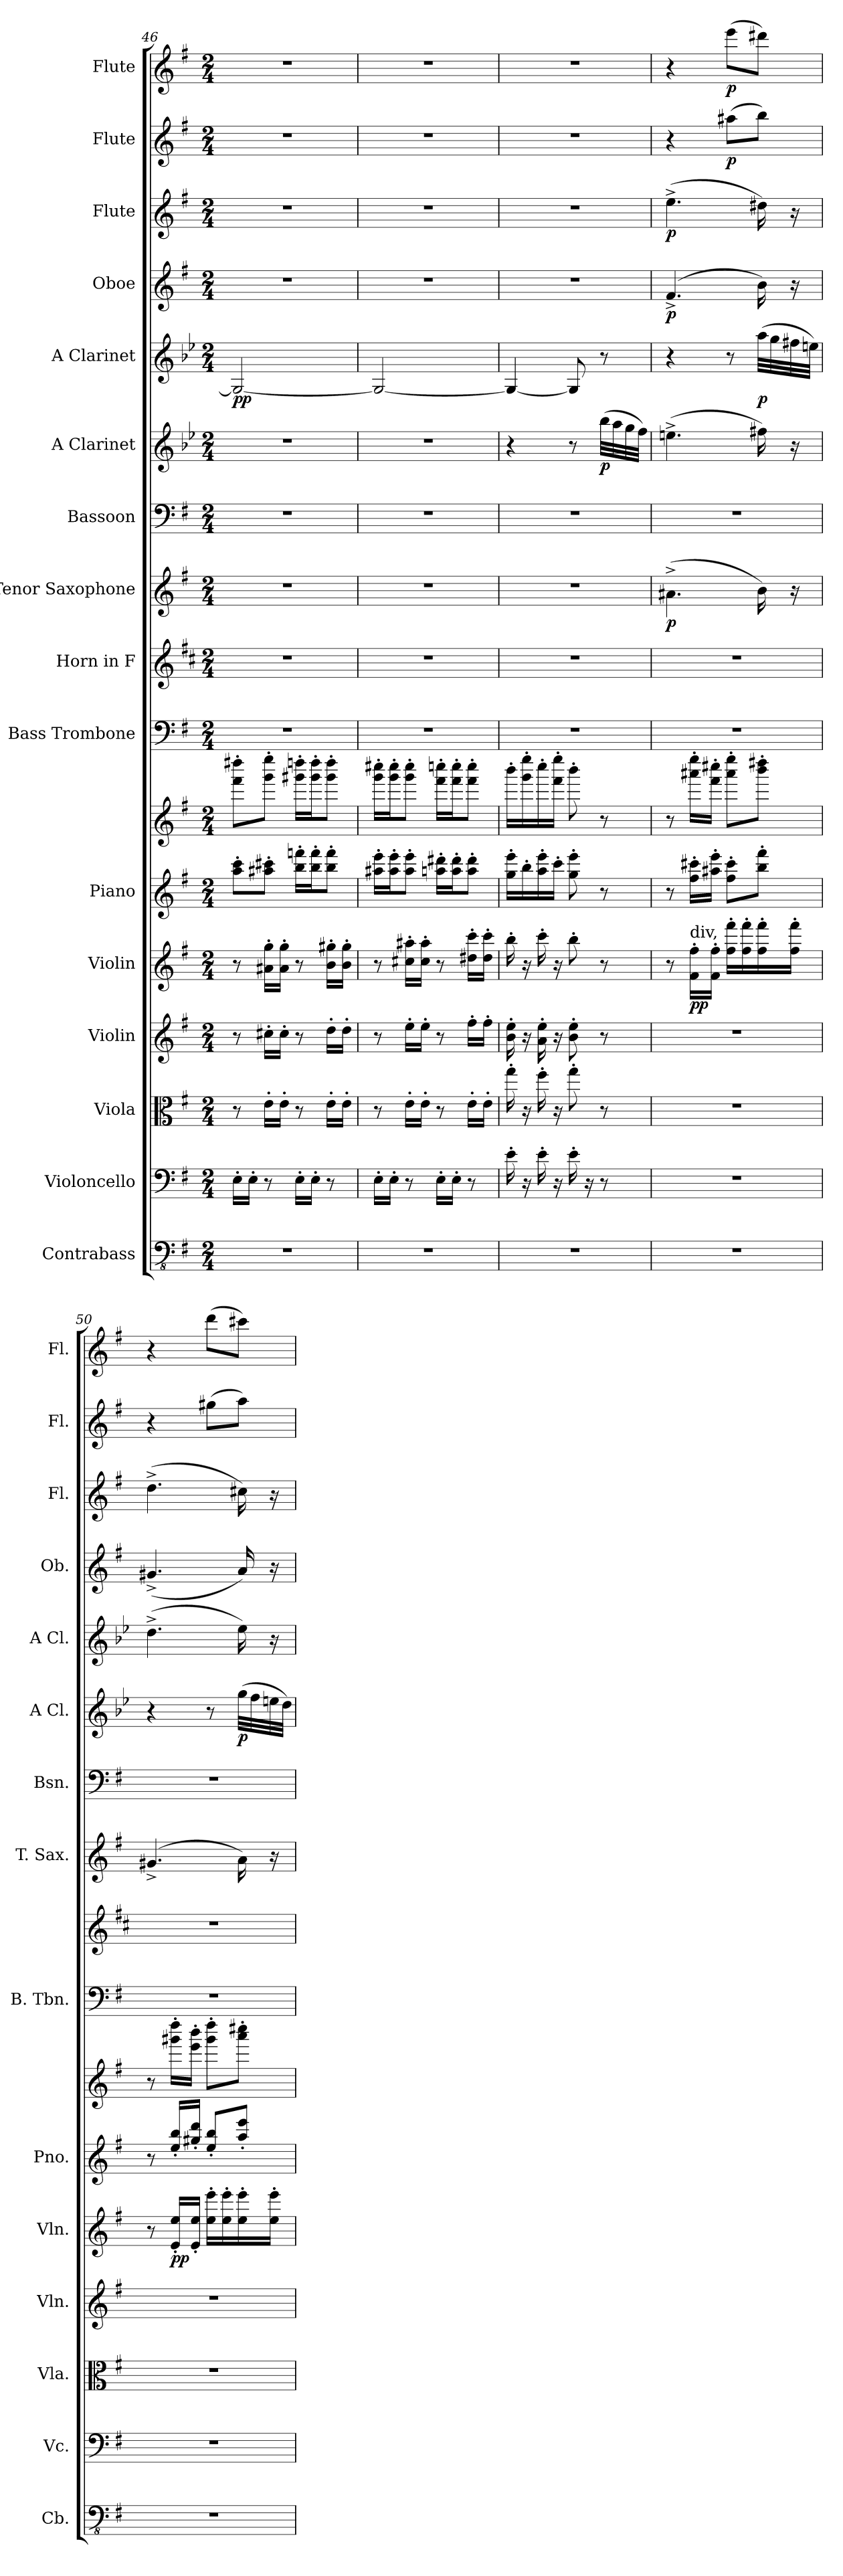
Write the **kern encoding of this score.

**kern	**kern	**kern	**kern	**kern	**dynam	**kern	**kern	**kern	**kern	**kern	**dynam	**kern	**kern	**dynam	**kern	**dynam	**kern	**dynam	**kern	**dynam	**kern	**dynam	**kern	**dynam
*part16	*part15	*part14	*part13	*part12	*part12	*part11	*part11	*part10	*part9	*part8	*part8	*part7	*part6	*part6	*part5	*part5	*part4	*part4	*part3	*part3	*part2	*part2	*part1	*part1
*staff17	*staff16	*staff15	*staff14	*staff13	*staff13	*staff12	*staff11	*staff10	*staff9	*staff8	*staff8	*staff7	*staff6	*staff6	*staff5	*staff5	*staff4	*staff4	*staff3	*staff3	*staff2	*staff2	*staff1	*staff1
*I"Contrabass	*I"Violoncello	*I"Viola	*I"Violin	*I"Violin	*	*I"Piano	*	*I"Bass Trombone	*I"Horn in F	*I"Tenor Saxophone	*	*I"Bassoon	*I"A Clarinet	*	*I"A Clarinet	*	*I"Oboe	*	*I"Flute	*	*I"Flute	*	*I"Flute	*
*I'Cb.	*I'Vc.	*I'Vla.	*I'Vln.	*I'Vln.	*	*I'Pno.	*	*I'B. Tbn.	*	*I'T. Sax.	*	*I'Bsn.	*I'A Cl.	*	*I'A Cl.	*	*I'Ob.	*	*I'Fl.	*	*I'Fl.	*	*I'Fl.	*
*clefFv4	*clefF4	*clefC3	*clefG2	*clefG2	*	*clefG2	*clefG2	*clefF4	*clefG2	*clefG2	*	*clefF4	*clefG2	*	*clefG2	*	*clefG2	*	*clefG2	*	*clefG2	*	*clefG2	*
*ITrd7c12	*	*	*	*	*	*	*	*	*ITrd4c7	*ITrd8c14	*	*	*ITrd2c3	*	*ITrd2c3	*	*	*	*	*	*	*	*	*
*k[f#]	*k[f#]	*k[f#]	*k[f#]	*k[f#]	*	*k[f#]	*k[f#]	*k[f#]	*k[f#]	*k[f#]	*	*k[f#]	*k[f#]	*	*k[f#]	*	*k[f#]	*	*k[f#]	*	*k[f#]	*	*k[f#]	*
*M2/4	*M2/4	*M2/4	*M2/4	*M2/4	*	*M2/4	*M2/4	*M2/4	*M2/4	*M2/4	*	*M2/4	*M2/4	*	*M2/4	*	*M2/4	*	*M2/4	*	*M2/4	*	*M2/4	*
=46	=46	=46	=46	=46	=46	=46	=46	=46	=46	=46	=46	=46	=46	=46	=46	=46	=46	=46	=46	=46	=46	=46	=46	=46
!	!	!	!	!	!	!	!	!	!	!	!	!	!	!	!	!LO:DY:b	!	!	!	!	!	!	!	!
2r	16E'\LL	8r	8r	8r	.	8aa\' 8ccc\'L	8fff#\' 8dddd#X\'L	2r	2r	2r	.	2r	2r	.	2E/_	pp	2r	.	2r	.	2r	.	2r	.
.	16E'\JJ	.	.	.	.	.	.	.	.	.	.	.	.	.	.	.	.	.	.	.	.	.	.	.
.	8r	16e'\LL	16cc#X'\LL	16a#X\' 16gg\'LL	.	8aa#X\' 8ccc#X\'J	8ggg\' 8eeee\'J	.	.	.	.	.	.	.	.	.	.	.	.	.	.	.	.	.
.	.	16e'\JJ	16cc#'\JJ	16a#\' 16gg\'JJ	.	.	.	.	.	.	.	.	.	.	.	.	.	.	.	.	.	.	.	.
.	16E'\LL	8r	8r	8r	.	16bb\' 16fffn\'LL	16ggg#X\' 16ddddn\'LL	.	.	.	.	.	.	.	.	.	.	.	.	.	.	.	.	.
.	16E'\JJ	.	.	.	.	16bb\' 16fff\'J	16ggg#\' 16dddd\'J	.	.	.	.	.	.	.	.	.	.	.	.	.	.	.	.	.
.	8r	16e'\LL	16dd'\LL	16b\' 16gg#X\'LL	.	8bb\' 8fff\'J	8ggg#\' 8dddd\'J	.	.	.	.	.	.	.	.	.	.	.	.	.	.	.	.	.
.	.	16e'\JJ	16dd'\JJ	16b\' 16gg#\'JJ	.	.	.	.	.	.	.	.	.	.	.	.	.	.	.	.	.	.	.	.
=47	=47	=47	=47	=47	=47	=47	=47	=47	=47	=47	=47	=47	=47	=47	=47	=47	=47	=47	=47	=47	=47	=47	=47	=47
2r	16E'\LL	8r	8r	8r	.	16aa#X\' 16eee\'LL	16ggg\' 16cccc#X\'LL	2r	2r	2r	.	2r	2r	.	2E/_	.	2r	.	2r	.	2r	.	2r	.
.	16E'\JJ	.	.	.	.	16aa#\' 16eee\'J	16ggg\' 16cccc#\'J	.	.	.	.	.	.	.	.	.	.	.	.	.	.	.	.	.
.	8r	16e'\LL	16ee'\LL	16cc#X\' 16aa#X\'LL	.	8aa#\' 8eee\'J	8ggg\' 8cccc#\'J	.	.	.	.	.	.	.	.	.	.	.	.	.	.	.	.	.
.	.	16e'\JJ	16ee'\JJ	16cc#\' 16aa#\'JJ	.	.	.	.	.	.	.	.	.	.	.	.	.	.	.	.	.	.	.	.
.	16E'\LL	8r	8r	8r	.	16aan\' 16ddd#X\'LL	16fff#\' 16ccccn\'LL	.	.	.	.	.	.	.	.	.	.	.	.	.	.	.	.	.
.	16E'\JJ	.	.	.	.	16aa\' 16ddd#\'J	16fff#\' 16cccc\'J	.	.	.	.	.	.	.	.	.	.	.	.	.	.	.	.	.
.	8r	16e'\LL	16ff#'\LL	16dd#X\' 16ccc\'LL	.	8aa\' 8ddd#\'J	8fff#\' 8cccc\'J	.	.	.	.	.	.	.	.	.	.	.	.	.	.	.	.	.
.	.	16e'\JJ	16ff#'\JJ	16dd#\' 16ccc\'JJ	.	.	.	.	.	.	.	.	.	.	.	.	.	.	.	.	.	.	.	.
!!LO:PB:g=z
=48	=48	=48	=48	=48	=48	=48	=48	=48	=48	=48	=48	=48	=48	=48	=48	=48	=48	=48	=48	=48	=48	=48	=48	=48
2r	16e'\	16gg'\	16b\' 16ee\'	16bb'\	.	16gg\' 16eee\'LL	16bbb'\LL	2r	2r	2r	.	2r	4r	.	4E/_	.	2r	.	2r	.	2r	.	2r	.
.	16r	16r	16r	16r	.	16bb'\	16ggg\' 16eeee\'	.	.	.	.	.	.	.	.	.	.	.	.	.	.	.	.	.
.	16e'\	16ff#'\	16a\' 16ee\'	16ccc'\	.	16aa\' 16eee\'	16cccc'\	.	.	.	.	.	.	.	.	.	.	.	.	.	.	.	.	.
.	16r	16r	16r	16r	.	16ccc'\JJ	16fff#\' 16eeee\'JJ	.	.	.	.	.	.	.	.	.	.	.	.	.	.	.	.	.
.	16e'\	8gg'\	8b\' 8ee\'	8bb'\	.	8gg\' 8eee\'	8bbb'\	.	.	.	.	.	8r	.	8E/]	.	.	.	.	.	.	.	.	.
.	16r	.	.	.	.	.	.	.	.	.	.	.	.	.	.	.	.	.	.	.	.	.	.	.
!	!	!	!	!	!	!	!	!	!	!	!	!	!	!LO:DY:b	!	!	!	!	!	!	!	!	!	!
.	8r	8r	8r	8r	.	8r	8r	.	.	.	.	.	(32gg\LLL	p	8r	.	.	.	.	.	.	.	.	.
.	.	.	.	.	.	.	.	.	.	.	.	.	32ff#\	.	.	.	.	.	.	.	.	.	.	.
.	.	.	.	.	.	.	.	.	.	.	.	.	32ee\	.	.	.	.	.	.	.	.	.	.	.
.	.	.	.	.	.	.	.	.	.	.	.	.	32dd\JJJ)	.	.	.	.	.	.	.	.	.	.	.
=49	=49	=49	=49	=49	=49	=49	=49	=49	=49	=49	=49	=49	=49	=49	=49	=49	=49	=49	=49	=49	=49	=49	=49	=49
!	!	!	!	!	!	!	!	!	!	!	!LO:DY:b	!	!	!	!	!	!	!LO:DY:b	!	!LO:DY:b	!	!	!	!
2r	2r	2r	2r	8r	.	8r	8r	2r	2r	(4.A#X^\	p	2r	(4.cc#X^\	.	4r	.	(4.f#^/	p	(4.ee^\	p	4r	.	4r	.
!	!	!	!	!LO:TX:a:t=div,	!	!	!	!	!	!	!	!	!	!	!	!	!	!	!	!	!	!	!	!
!	!	!	!	!	!LO:DY:b	!	!	!	!	!	!	!	!	!	!	!	!	!	!	!	!	!	!	!
.	.	.	.	16f#\' 16ff#\'LL	pp	16ff#\' 16ccc#X\'LL	16aaa#X\' 16eeee\'LL	.	.	.	.	.	.	.	.	.	.	.	.	.	.	.	.	.
.	.	.	.	16f#\' 16ff#\'JJ	.	16aa#X\' 16eee\'JJ	16fff#\' 16cccc#X\'JJ	.	.	.	.	.	.	.	.	.	.	.	.	.	.	.	.	.
!	!	!	!	!	!	!	!	!	!	!	!	!	!	!	!	!	!	!	!	!	!	!LO:DY:b	!	!LO:DY:b
.	.	.	.	16ff#\' 16fff#\'LL	.	8ff#\' 8ccc#\'L	8aaa#\' 8eeee\'L	.	.	.	.	.	.	.	8r	.	.	.	.	.	(8aa#X\L	p	(8eee\L	p
.	.	.	.	16ff#\' 16fff#\'	.	.	.	.	.	.	.	.	.	.	.	.	.	.	.	.	.	.	.	.
!	!	!	!	!	!	!	!	!	!	!	!	!	!	!	!	!LO:DY:b	!	!	!	!	!	!	!	!
.	.	.	.	16ff#\' 16fff#\'	.	8bb\' 8fff#\'J	8bbb\' 8dddd#X\'J	.	.	16B\)	.	.	16dd#X\)	.	(32ff#\LLL	p	16b\)	.	16dd#X\)	.	8bb\J)	.	8ddd#X\J)	.
.	.	.	.	.	.	.	.	.	.	.	.	.	.	.	32ee\	.	.	.	.	.	.	.	.	.
.	.	.	.	16ff#\' 16fff#\'JJ	.	.	.	.	.	16r	.	.	16r	.	32dd#X\	.	16r	.	16r	.	.	.	.	.
.	.	.	.	.	.	.	.	.	.	.	.	.	.	.	32cc#X\JJJ)	.	.	.	.	.	.	.	.	.
=50	=50	=50	=50	=50	=50	=50	=50	=50	=50	=50	=50	=50	=50	=50	=50	=50	=50	=50	=50	=50	=50	=50	=50	=50
2r	2r	2r	2r	8r	.	8r	8r	2r	2r	(4.G#X^/	.	2r	4r	.	(4.b^\	.	(4.g#X^/	.	(4.dd^\	.	4r	.	4r	.
!	!	!	!	!	!LO:DY:b	!	!	!	!	!	!	!	!	!	!	!	!	!	!	!	!	!	!	!
.	.	.	.	16e/' 16ee/'LL	pp	16ee/' 16bb/'LL	16ggg#X\' 16dddd\'LL	.	.	.	.	.	.	.	.	.	.	.	.	.	.	.	.	.
.	.	.	.	16e/' 16ee/'JJ	.	16gg#X/' 16ddd/'JJ	16eee\' 16bbb\'JJ	.	.	.	.	.	.	.	.	.	.	.	.	.	.	.	.	.
.	.	.	.	16ee\' 16eee\'LL	.	8ee/' 8bb/'L	8ggg#\' 8dddd\'L	.	.	.	.	.	8r	.	.	.	.	.	.	.	(8gg#X\L	.	(8ddd\L	.
.	.	.	.	16ee\' 16eee\'	.	.	.	.	.	.	.	.	.	.	.	.	.	.	.	.	.	.	.	.
!	!	!	!	!	!	!	!	!	!	!	!	!	!	!LO:DY:b	!	!	!	!	!	!	!	!	!	!
.	.	.	.	16ee\' 16eee\'	.	8aa/' 8eee/'J	8aaa\' 8cccc#X\'J	.	.	16A\)	.	.	(32ee\LLL	p	16cc\)	.	16a/)	.	16cc#X\)	.	8aa\J)	.	8ccc#X\J)	.
.	.	.	.	.	.	.	.	.	.	.	.	.	32dd\	.	.	.	.	.	.	.	.	.	.	.
.	.	.	.	16ee\' 16eee\'JJ	.	.	.	.	.	16r	.	.	32cc#X\	.	16r	.	16r	.	16r	.	.	.	.	.
.	.	.	.	.	.	.	.	.	.	.	.	.	32b\JJJ)	.	.	.	.	.	.	.	.	.	.	.
=	=	=	=	=	=	=	=	=	=	=	=	=	=	=	=	=	=	=	=	=	=	=	=	=
*-	*-	*-	*-	*-	*-	*-	*-	*-	*-	*-	*-	*-	*-	*-	*-	*-	*-	*-	*-	*-	*-	*-	*-	*-
